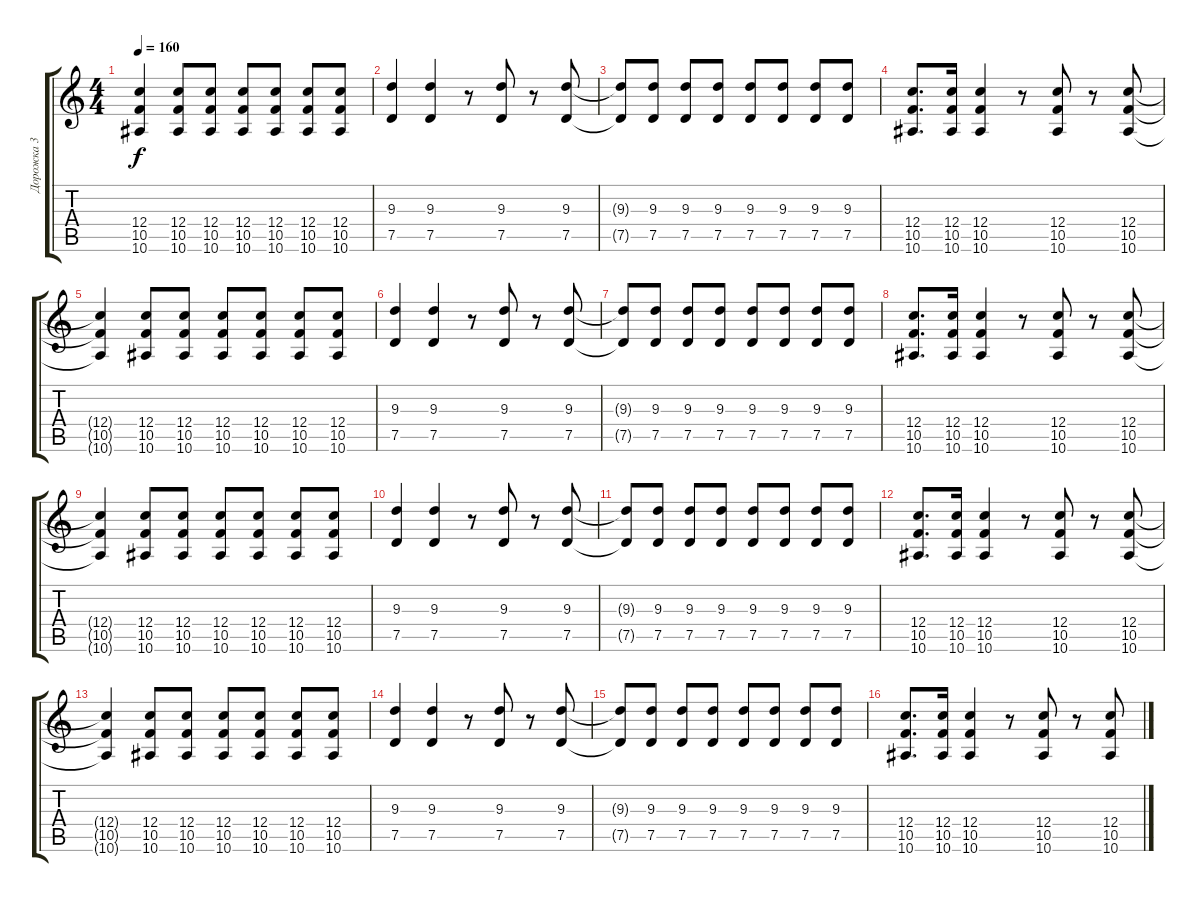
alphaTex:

\track ("Дорожка 3" "Дорожка 3") {instrument distortionguitar}
\staff {score tabs}
\tuning (D4 A3 F3 C3 G2 C2) {hide}
\ts (4 4)
\tempo 160
\clef g2
\ks c
(12.4{t} 10.5{t} 10.6{t}).4{dy f} (12.4 10.5 10.6).8 (12.4 10.5 10.6).8 (12.4 10.5 10.6).8 (12.4 10.5 10.6).8 (12.4 10.5 10.6).8 (12.4 10.5 10.6).8 |
(9.3 7.5).4 (9.3 7.5).4 r.8 (9.3 7.5).8 r.8 (9.3 7.5).8 |
(9.3{t} 7.5{t}).8 (9.3 7.5).8 (9.3 7.5).8 (9.3 7.5).8 (9.3 7.5).8 (9.3 7.5).8 (9.3 7.5).8 (9.3 7.5).8 |
(12.4 10.5 10.6).8{d} (12.4 10.5 10.6).16 (12.4 10.5 10.6).4 r.8 (12.4 10.5 10.6).8 r.8 (12.4 10.5 10.6).8 |
(12.4{t} 10.5{t} 10.6{t}).4 (12.4 10.5 10.6).8 (12.4 10.5 10.6).8 (12.4 10.5 10.6).8 (12.4 10.5 10.6).8 (12.4 10.5 10.6).8 (12.4 10.5 10.6).8 |
(9.3 7.5).4 (9.3 7.5).4 r.8 (9.3 7.5).8 r.8 (9.3 7.5).8 |
(9.3{t} 7.5{t}).8 (9.3 7.5).8 (9.3 7.5).8 (9.3 7.5).8 (9.3 7.5).8 (9.3 7.5).8 (9.3 7.5).8 (9.3 7.5).8 |
(12.4 10.5 10.6).8{d} (12.4 10.5 10.6).16 (12.4 10.5 10.6).4 r.8 (12.4 10.5 10.6).8 r.8 (12.4 10.5 10.6).8 |
(12.4{t} 10.5{t} 10.6{t}).4 (12.4 10.5 10.6).8 (12.4 10.5 10.6).8 (12.4 10.5 10.6).8 (12.4 10.5 10.6).8 (12.4 10.5 10.6).8 (12.4 10.5 10.6).8 |
(9.3 7.5).4 (9.3 7.5).4 r.8 (9.3 7.5).8 r.8 (9.3 7.5).8 |
(9.3{t} 7.5{t}).8 (9.3 7.5).8 (9.3 7.5).8 (9.3 7.5).8 (9.3 7.5).8 (9.3 7.5).8 (9.3 7.5).8 (9.3 7.5).8 |
(12.4 10.5 10.6).8{d} (12.4 10.5 10.6).16 (12.4 10.5 10.6).4 r.8 (12.4 10.5 10.6).8 r.8 (12.4 10.5 10.6).8 |
(12.4{t} 10.5{t} 10.6{t}).4 (12.4 10.5 10.6).8 (12.4 10.5 10.6).8 (12.4 10.5 10.6).8 (12.4 10.5 10.6).8 (12.4 10.5 10.6).8 (12.4 10.5 10.6).8 |
(9.3 7.5).4 (9.3 7.5).4 r.8 (9.3 7.5).8 r.8 (9.3 7.5).8 |
(9.3{t} 7.5{t}).8 (9.3 7.5).8 (9.3 7.5).8 (9.3 7.5).8 (9.3 7.5).8 (9.3 7.5).8 (9.3 7.5).8 (9.3 7.5).8 |
(12.4 10.5 10.6).8{d} (12.4 10.5 10.6).16 (12.4 10.5 10.6).4 r.8 (12.4 10.5 10.6).8 r.8 (12.4 10.5 10.6).8
